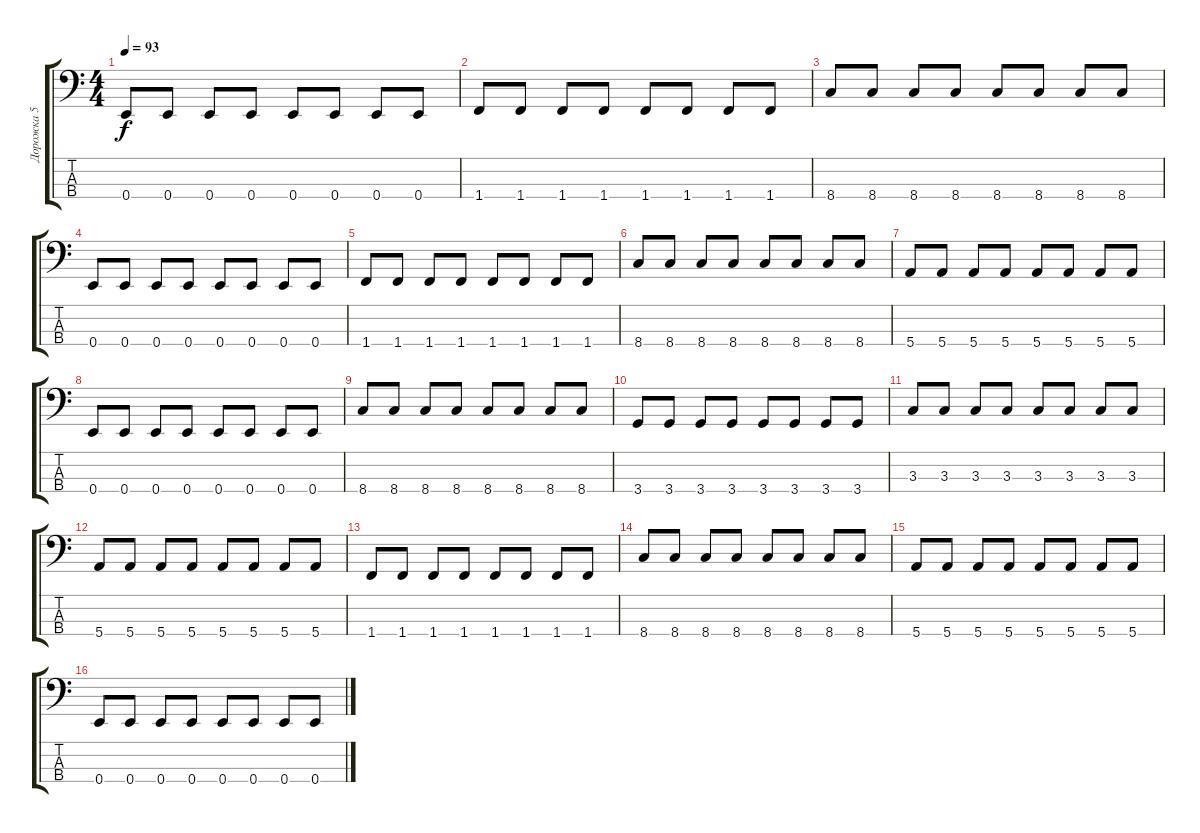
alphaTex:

\track ("Дорожка 5" "Дорожка 5") {instrument electricbassfinger}
\staff {score tabs}
\tuning (G2 D2 A1 E1) {hide}
\ts (4 4)
\tempo 93
\clef f4
\ks c
0.4.8{dy f} 0.4.8 0.4.8 0.4.8 0.4.8 0.4.8 0.4.8 0.4.8 |
1.4.8 1.4.8 1.4.8 1.4.8 1.4.8 1.4.8 1.4.8 1.4.8 |
8.4.8 8.4.8 8.4.8 8.4.8 8.4.8 8.4.8 8.4.8 8.4.8 |
0.4.8 0.4.8 0.4.8 0.4.8 0.4.8 0.4.8 0.4.8 0.4.8 |
1.4.8 1.4.8 1.4.8 1.4.8 1.4.8 1.4.8 1.4.8 1.4.8 |
8.4.8 8.4.8 8.4.8 8.4.8 8.4.8 8.4.8 8.4.8 8.4.8 |
5.4.8 5.4.8 5.4.8 5.4.8 5.4.8 5.4.8 5.4.8 5.4.8 |
0.4.8 0.4.8 0.4.8 0.4.8 0.4.8 0.4.8 0.4.8 0.4.8 |
8.4.8 8.4.8 8.4.8 8.4.8 8.4.8 8.4.8 8.4.8 8.4.8 |
3.4.8 3.4.8 3.4.8 3.4.8 3.4.8 3.4.8 3.4.8 3.4.8 |
3.3.8 3.3.8 3.3.8 3.3.8 3.3.8 3.3.8 3.3.8 3.3.8 |
5.4.8 5.4.8 5.4.8 5.4.8 5.4.8 5.4.8 5.4.8 5.4.8 |
1.4.8 1.4.8 1.4.8 1.4.8 1.4.8 1.4.8 1.4.8 1.4.8 |
8.4.8 8.4.8 8.4.8 8.4.8 8.4.8 8.4.8 8.4.8 8.4.8 |
5.4.8 5.4.8 5.4.8 5.4.8 5.4.8 5.4.8 5.4.8 5.4.8 |
0.4.8 0.4.8 0.4.8 0.4.8 0.4.8 0.4.8 0.4.8 0.4.8
